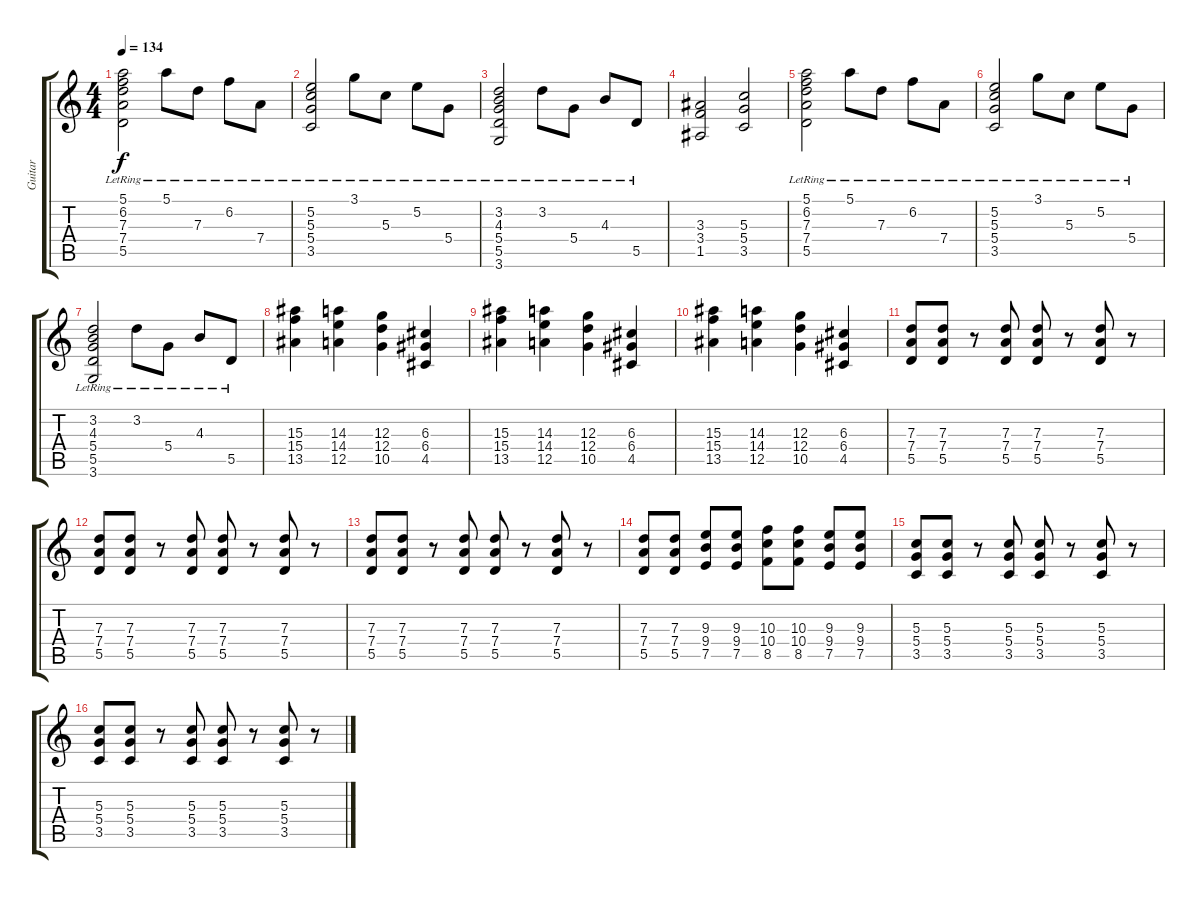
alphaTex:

\track ("Guitar" "Guitar") {instrument distortionguitar}
\staff {score tabs}
\tuning (E4 B3 G3 D3 A2 E2) {hide}
\ts (4 4)
\tempo 134
\clef g2
\ks c
(5.1{lr} 6.2{lr} 7.3{lr} 7.4{lr} 5.5{lr}).2{dy f} 5.1{lr}.8 7.3{lr}.8 6.2{lr}.8 7.4{lr}.8 |
(5.2{lr} 5.3{lr} 5.4{lr} 3.5{lr}).2 3.1{lr}.8 5.3{lr}.8 5.2{lr}.8 5.4{lr}.8 |
(3.2{lr} 4.3{lr} 5.4{lr} 5.5{lr} 3.6{lr}).2 3.2{lr}.8 5.4{lr}.8 4.3{lr}.8 5.5{lr}.8 |
(3.3 3.4 1.5).2 (5.3 5.4 3.5).2 |
(5.1{lr} 6.2{lr} 7.3{lr} 7.4{lr} 5.5{lr}).2 5.1{lr}.8 7.3{lr}.8 6.2{lr}.8 7.4{lr}.8 |
(5.2{lr} 5.3{lr} 5.4{lr} 3.5{lr}).2 3.1{lr}.8 5.3{lr}.8 5.2{lr}.8 5.4{lr}.8 |
(3.2{lr} 4.3{lr} 5.4{lr} 5.5{lr} 3.6{lr}).2 3.2{lr}.8 5.4{lr}.8 4.3{lr}.8 5.5{lr}.8 |
(15.3 15.4 13.5).4 (14.3 14.4 12.5).4 (12.3 12.4 10.5).4 (6.3 6.4 4.5).4 |
(15.3 15.4 13.5).4 (14.3 14.4 12.5).4 (12.3 12.4 10.5).4 (6.3 6.4 4.5).4 |
(15.3 15.4 13.5).4 (14.3 14.4 12.5).4 (12.3 12.4 10.5).4 (6.3 6.4 4.5).4 |
(7.3 7.4 5.5).8 (7.3 7.4 5.5).8 r.8 (7.3 7.4 5.5).8 (7.3 7.4 5.5).8 r.8 (7.3 7.4 5.5).8 r.8 |
(7.3 7.4 5.5).8 (7.3 7.4 5.5).8 r.8 (7.3 7.4 5.5).8 (7.3 7.4 5.5).8 r.8 (7.3 7.4 5.5).8 r.8 |
(7.3 7.4 5.5).8 (7.3 7.4 5.5).8 r.8 (7.3 7.4 5.5).8 (7.3 7.4 5.5).8 r.8 (7.3 7.4 5.5).8 r.8 |
(7.3 7.4 5.5).8 (7.3 7.4 5.5).8 (9.3 9.4 7.5).8 (9.3 9.4 7.5).8 (10.3 10.4 8.5).8 (10.3 10.4 8.5).8 (9.3 9.4 7.5).8 (9.3 9.4 7.5).8 |
(5.3 5.4 3.5).8 (5.3 5.4 3.5).8 r.8 (5.3 5.4 3.5).8 (5.3 5.4 3.5).8 r.8 (5.3 5.4 3.5).8 r.8 |
(5.3 5.4 3.5).8 (5.3 5.4 3.5).8 r.8 (5.3 5.4 3.5).8 (5.3 5.4 3.5).8 r.8 (5.3 5.4 3.5).8 r.8
